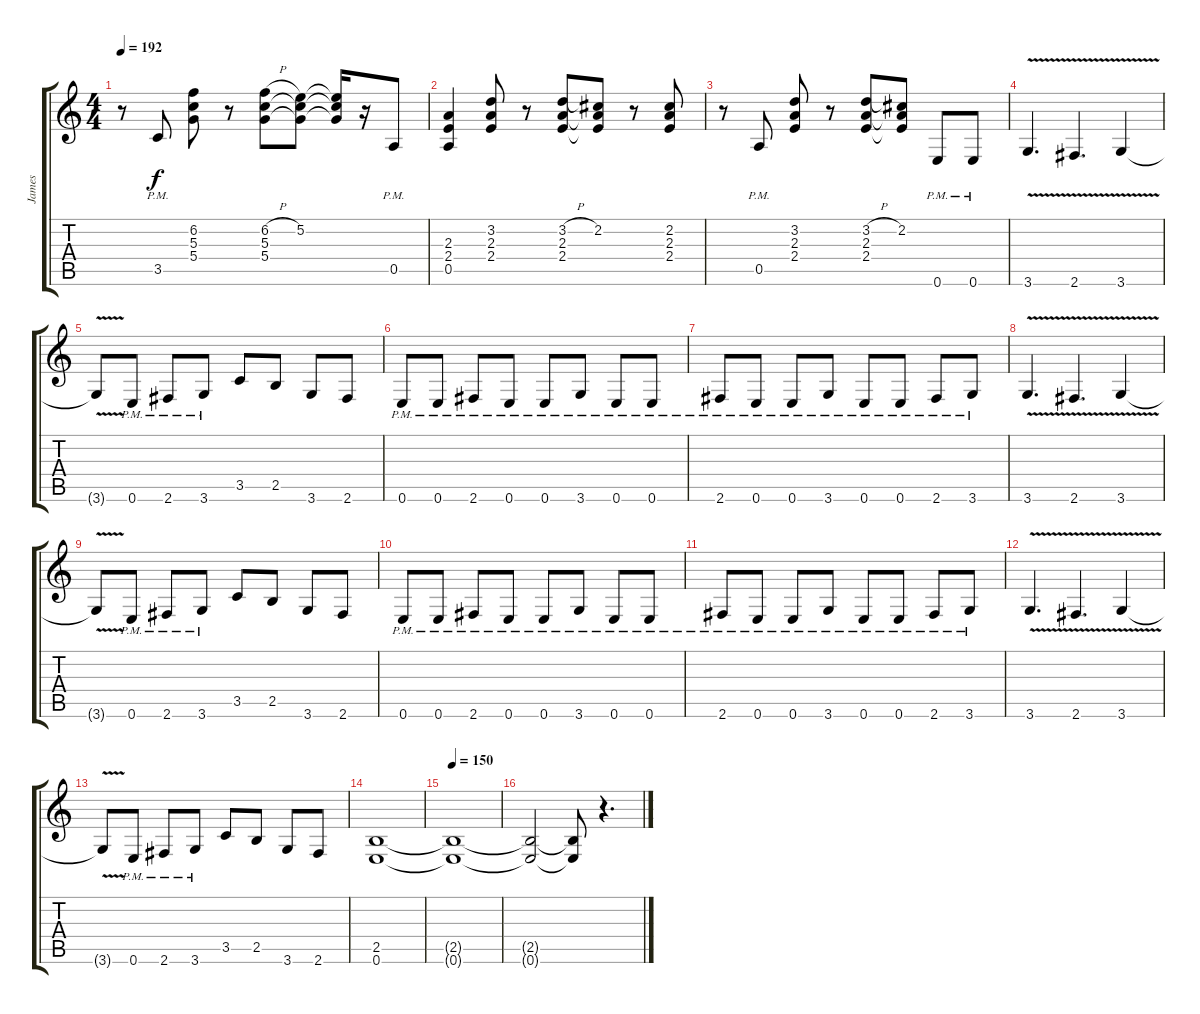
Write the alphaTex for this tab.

\track ("James" "James") {instrument distortionguitar}
\staff {score tabs}
\tuning (E4 B3 G3 D3 A2 E2) {hide}
\ts (4 4)
\tempo 192
\clef g2
\ks c
r.8{dy f} 3.5{pm}.8 (6.2 5.3 5.4).8 r.8 (6.2{h} 5.3 5.4).8 (5.2 5.3{t} 5.4{t}).8 (5.2{t} 5.3{t} 5.4{t}).16 r.16 0.5{pm}.8 |
(2.3 2.4 0.5).4 (3.2 2.3 2.4).8 r.8 (3.2{h} 2.3 2.4).8 (2.2 2.3{t} 2.4{t}).8 r.8 (2.2 2.3 2.4).8 |
r.8 0.5{pm}.8 (3.2 2.3 2.4).8 r.8 (3.2{h} 2.3 2.4).8 (2.2 2.3{t} 2.4{t}).8 0.6{pm}.8 0.6{pm}.8 |
3.6{v}.4{d volume 11} 2.6{v}.4{d} 3.6{v}.4 |
3.6{t}.8 0.6{pm}.8 2.6{pm}.8 3.6{pm}.8 3.5.8 2.5.8 3.6.8 2.6.8 |
0.6{pm}.8 0.6{pm}.8 2.6{pm}.8 0.6{pm}.8 0.6{pm}.8 3.6{pm}.8 0.6{pm}.8 0.6{pm}.8 |
2.6{pm}.8 0.6{pm}.8 0.6{pm}.8 3.6{pm}.8 0.6{pm}.8 0.6{pm}.8 2.6{pm}.8 3.6{pm}.8 |
3.6{v}.4{d} 2.6{v}.4{d} 3.6{v}.4 |
3.6{t}.8 0.6{pm}.8 2.6{pm}.8 3.6{pm}.8 3.5.8 2.5.8 3.6.8 2.6.8 |
0.6{pm}.8 0.6{pm}.8 2.6{pm}.8 0.6{pm}.8 0.6{pm}.8 3.6{pm}.8 0.6{pm}.8 0.6{pm}.8 |
2.6{pm}.8 0.6{pm}.8 0.6{pm}.8 3.6{pm}.8 0.6{pm}.8 0.6{pm}.8 2.6{pm}.8 3.6{pm}.8 |
3.6{v}.4{d} 2.6{v}.4{d} 3.6{v}.4 |
3.6{t}.8 0.6{pm}.8 2.6{pm}.8 3.6{pm}.8 3.5.8 2.5.8 3.6.8 2.6.8 |
(2.5 0.6).1 |
\tempo 150
(2.5{t} 0.6{t}).1 |
(2.5{t} 0.6{t}).2 (2.5{t} 0.6{t}).8 r.4{d}
